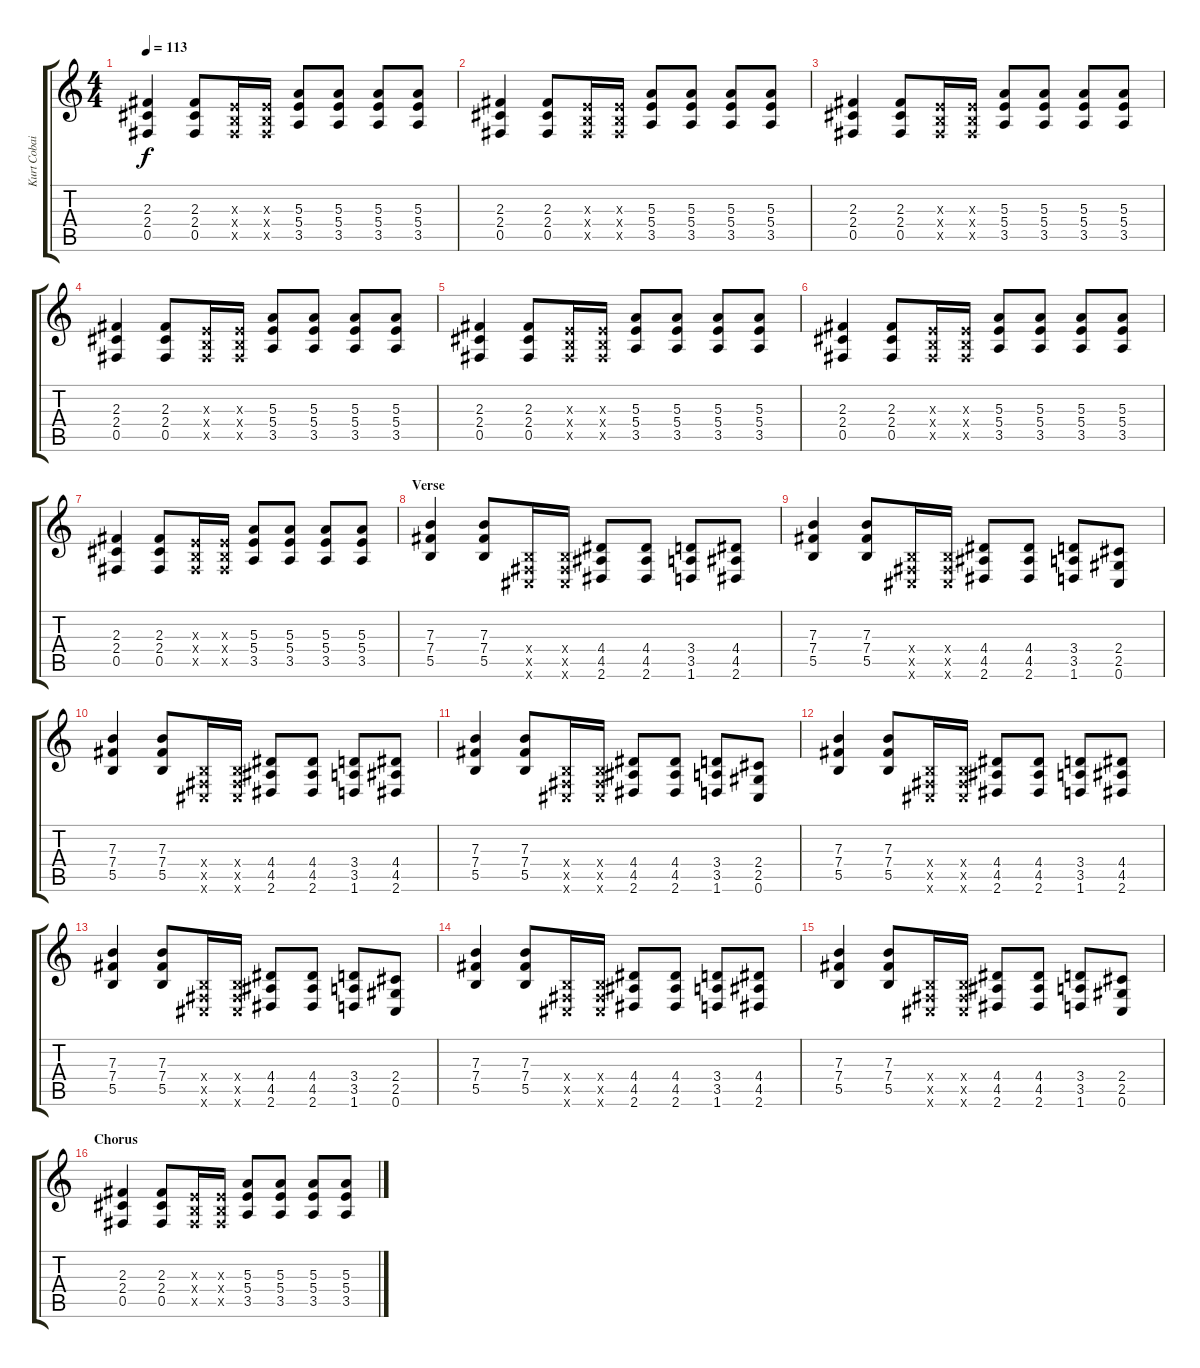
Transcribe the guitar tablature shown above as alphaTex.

\track ("Kurt Cobain" "Kurt Cobai") {instrument distortionguitar}
\staff {score tabs}
\tuning (Db4 Ab3 E3 B2 Gb2 Db2) {hide}
\ts (4 4)
\tempo 113
\clef g2
\ks c
(2.3 2.4 0.5).4{dy f} (2.3 2.4 0.5).8 (0.3{x} 0.4{x} 0.5{x}).16 (0.3{x} 0.4{x} 0.5{x}).16 (5.3 5.4 3.5).8 (5.3 5.4 3.5).8 (5.3 5.4 3.5).8 (5.3 5.4 3.5).8 |
(2.3 2.4 0.5).4 (2.3 2.4 0.5).8 (0.3{x} 0.4{x} 0.5{x}).16 (0.3{x} 0.4{x} 0.5{x}).16 (5.3 5.4 3.5).8 (5.3 5.4 3.5).8 (5.3 5.4 3.5).8 (5.3 5.4 3.5).8 |
(2.3 2.4 0.5).4 (2.3 2.4 0.5).8 (0.3{x} 0.4{x} 0.5{x}).16 (0.3{x} 0.4{x} 0.5{x}).16 (5.3 5.4 3.5).8 (5.3 5.4 3.5).8 (5.3 5.4 3.5).8 (5.3 5.4 3.5).8 |
(2.3 2.4 0.5).4 (2.3 2.4 0.5).8 (0.3{x} 0.4{x} 0.5{x}).16 (0.3{x} 0.4{x} 0.5{x}).16 (5.3 5.4 3.5).8 (5.3 5.4 3.5).8 (5.3 5.4 3.5).8 (5.3 5.4 3.5).8 |
(2.3 2.4 0.5).4 (2.3 2.4 0.5).8 (0.3{x} 0.4{x} 0.5{x}).16 (0.3{x} 0.4{x} 0.5{x}).16 (5.3 5.4 3.5).8 (5.3 5.4 3.5).8 (5.3 5.4 3.5).8 (5.3 5.4 3.5).8 |
(2.3 2.4 0.5).4 (2.3 2.4 0.5).8 (0.3{x} 0.4{x} 0.5{x}).16 (0.3{x} 0.4{x} 0.5{x}).16 (5.3 5.4 3.5).8 (5.3 5.4 3.5).8 (5.3 5.4 3.5).8 (5.3 5.4 3.5).8 |
(2.3 2.4 0.5).4 (2.3 2.4 0.5).8 (0.3{x} 0.4{x} 0.5{x}).16 (0.3{x} 0.4{x} 0.5{x}).16 (5.3 5.4 3.5).8 (5.3 5.4 3.5).8 (5.3 5.4 3.5).8 (5.3 5.4 3.5).8 |
\section ("" "Verse")
(7.3 7.4 5.5).4 (7.3 7.4 5.5).8 (0.4{x} 0.5{x} 0.6{x}).16 (0.4{x} 0.5{x} 0.6{x}).16 (4.4 4.5 2.6).8 (4.4 4.5 2.6).8 (3.4 3.5 1.6).8 (4.4 4.5 2.6).8 |
(7.3 7.4 5.5).4 (7.3 7.4 5.5).8 (0.4{x} 0.5{x} 0.6{x}).16 (0.4{x} 0.5{x} 0.6{x}).16 (4.4 4.5 2.6).8 (4.4 4.5 2.6).8 (3.4 3.5 1.6).8 (2.4 2.5 0.6).8 |
(7.3 7.4 5.5).4 (7.3 7.4 5.5).8 (0.4{x} 0.5{x} 0.6{x}).16 (0.4{x} 0.5{x} 0.6{x}).16 (4.4 4.5 2.6).8 (4.4 4.5 2.6).8 (3.4 3.5 1.6).8 (4.4 4.5 2.6).8 |
(7.3 7.4 5.5).4 (7.3 7.4 5.5).8 (0.4{x} 0.5{x} 0.6{x}).16 (0.4{x} 0.5{x} 0.6{x}).16 (4.4 4.5 2.6).8 (4.4 4.5 2.6).8 (3.4 3.5 1.6).8 (2.4 2.5 0.6).8 |
(7.3 7.4 5.5).4 (7.3 7.4 5.5).8 (0.4{x} 0.5{x} 0.6{x}).16 (0.4{x} 0.5{x} 0.6{x}).16 (4.4 4.5 2.6).8 (4.4 4.5 2.6).8 (3.4 3.5 1.6).8 (4.4 4.5 2.6).8 |
(7.3 7.4 5.5).4 (7.3 7.4 5.5).8 (0.4{x} 0.5{x} 0.6{x}).16 (0.4{x} 0.5{x} 0.6{x}).16 (4.4 4.5 2.6).8 (4.4 4.5 2.6).8 (3.4 3.5 1.6).8 (2.4 2.5 0.6).8 |
(7.3 7.4 5.5).4 (7.3 7.4 5.5).8 (0.4{x} 0.5{x} 0.6{x}).16 (0.4{x} 0.5{x} 0.6{x}).16 (4.4 4.5 2.6).8 (4.4 4.5 2.6).8 (3.4 3.5 1.6).8 (4.4 4.5 2.6).8 |
(7.3 7.4 5.5).4 (7.3 7.4 5.5).8 (0.4{x} 0.5{x} 0.6{x}).16 (0.4{x} 0.5{x} 0.6{x}).16 (4.4 4.5 2.6).8 (4.4 4.5 2.6).8 (3.4 3.5 1.6).8 (2.4 2.5 0.6).8 |
\section ("" "Chorus")
(2.3 2.4 0.5).4 (2.3 2.4 0.5).8 (0.3{x} 0.4{x} 0.5{x}).16 (0.3{x} 0.4{x} 0.5{x}).16 (5.3 5.4 3.5).8 (5.3 5.4 3.5).8 (5.3 5.4 3.5).8 (5.3 5.4 3.5).8
